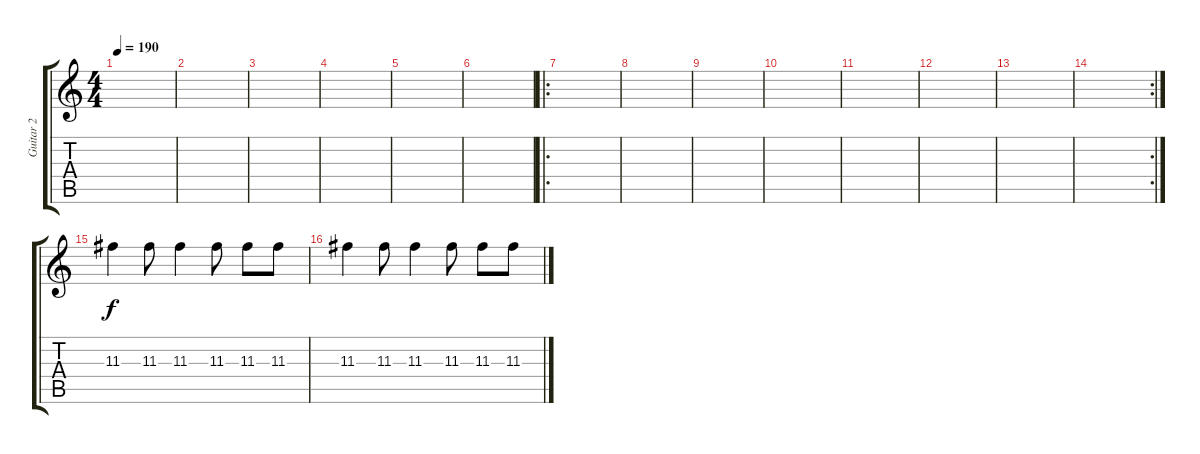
\track ("Guitar 2" "Guitar 2") {instrument distortionguitar}
\staff {score tabs}
\tuning (E4 B3 G3 D3 A2 E2) {hide}
\ts (4 4)
\tempo 190
\clef g2
\ks c
|
|
|
|
|
|
\ro
|
|
|
|
|
|
|
\rc 2
|
11.3.4 11.3.8 11.3.4 11.3.8 11.3.8 11.3.8 |
11.3.4 11.3.8 11.3.4 11.3.8 11.3.8 11.3.8
